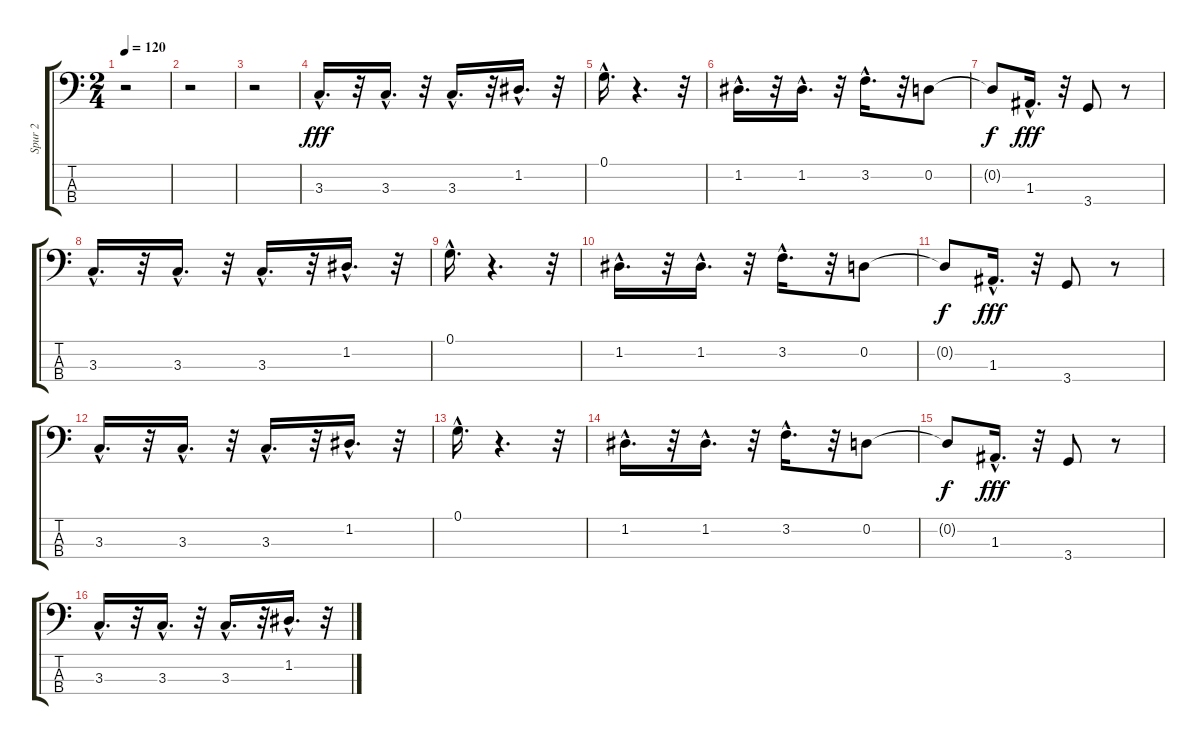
\track ("Spur 2" "Spur 2") {instrument fretlessbass}
\staff {score tabs}
\tuning (G2 D2 A1 E1) {hide}
\ts (2 4)
\tempo 120
\clef f4
\ks c
r.2{dy fff instrument fretlessbass} |
r.2 |
r.2 |
3.3{hac}.16{d} r.32 3.3{hac}.16{d} r.32 3.3{hac}.16{d} r.32 1.2{hac}.16{d} r.32 |
0.1{hac}.16{d} r.4{d} r.32 |
1.2{hac}.16{d} r.32 1.2{hac}.16{d} r.32 3.2{hac}.16{d} r.32 0.2.8 |
0.2{t}.8{dy f} 1.3{hac}.16{d dy fff} r.32 3.4.8 r.8 |
3.3{hac}.16{d} r.32 3.3{hac}.16{d} r.32 3.3{hac}.16{d} r.32 1.2{hac}.16{d} r.32 |
0.1{hac}.16{d} r.4{d} r.32 |
1.2{hac}.16{d} r.32 1.2{hac}.16{d} r.32 3.2{hac}.16{d} r.32 0.2.8 |
0.2{t}.8{dy f} 1.3{hac}.16{d dy fff} r.32 3.4.8 r.8 |
3.3{hac}.16{d} r.32 3.3{hac}.16{d} r.32 3.3{hac}.16{d} r.32 1.2{hac}.16{d} r.32 |
0.1{hac}.16{d} r.4{d} r.32 |
1.2{hac}.16{d} r.32 1.2{hac}.16{d} r.32 3.2{hac}.16{d} r.32 0.2.8 |
0.2{t}.8{dy f} 1.3{hac}.16{d dy fff} r.32 3.4.8 r.8 |
3.3{hac}.16{d} r.32 3.3{hac}.16{d} r.32 3.3{hac}.16{d} r.32 1.2{hac}.16{d} r.32
